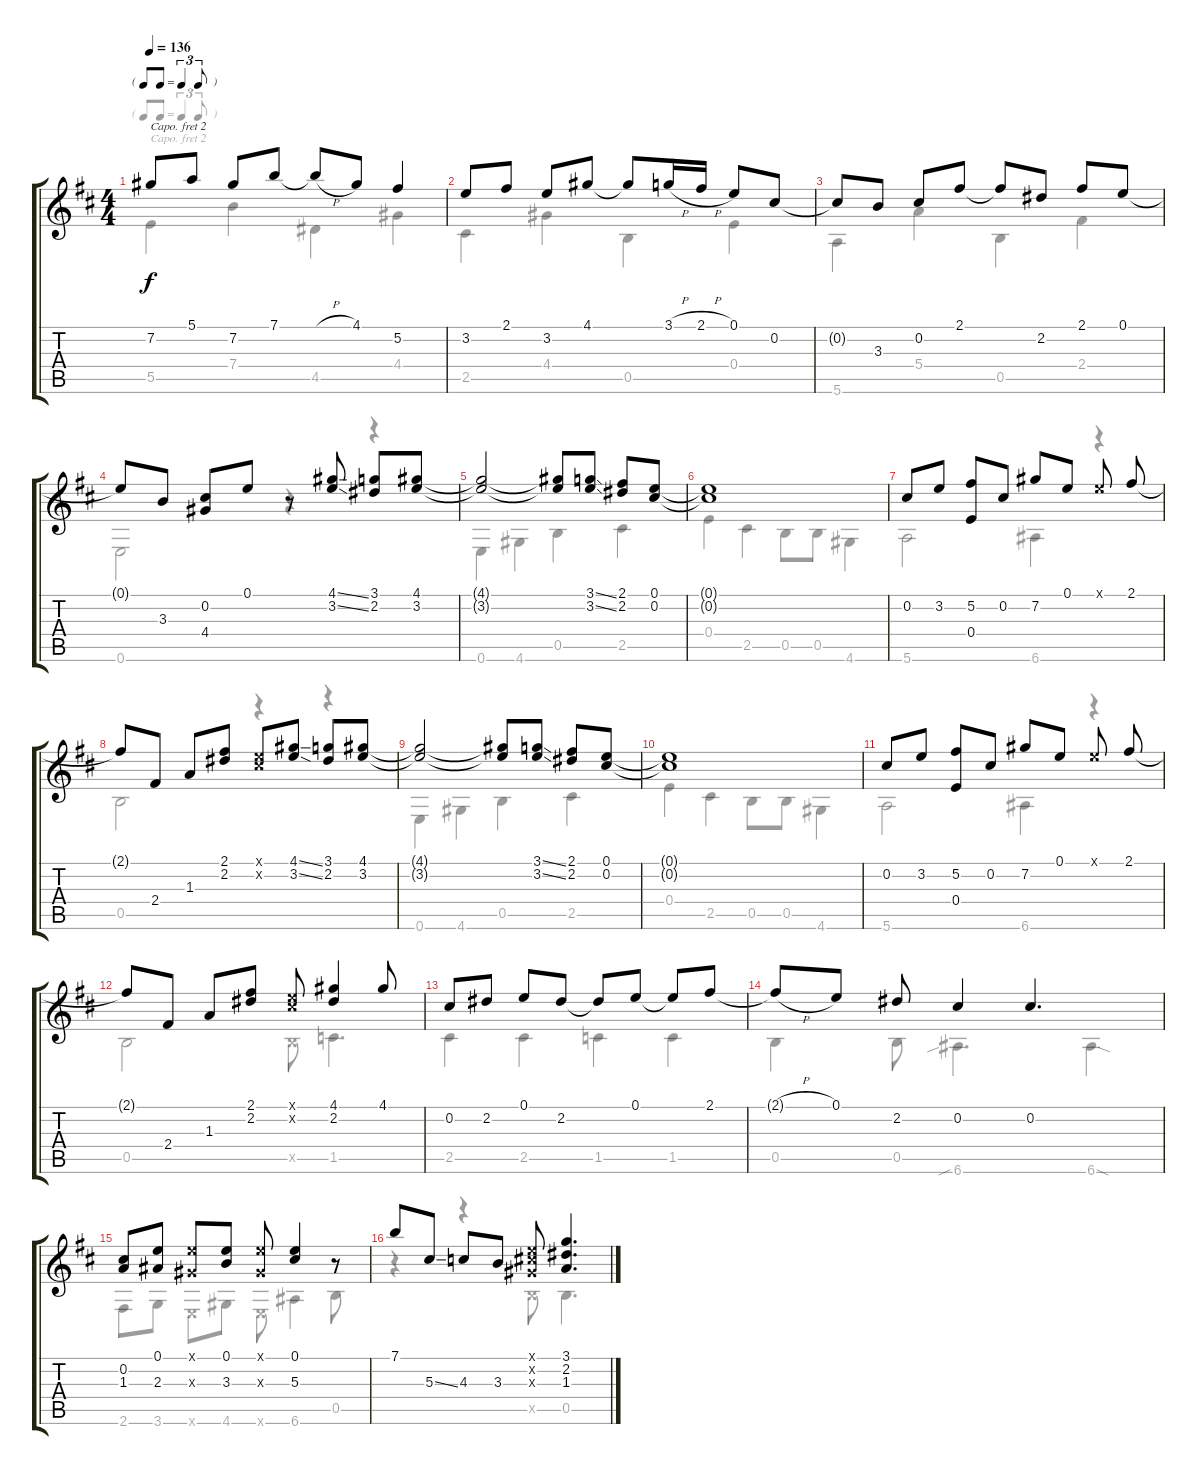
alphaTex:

\track "" {instrument acousticguitarsteel}
\staff {score tabs}
\capo 2
\tuning (D4 B3 Gb3 D3 A2 D2) {hide}
\voice
\ts (4 4)
\tf triplet8th
\tempo 136
\clef g2
\ks d
7.2.8{dy f} 5.1.8 7.2.8 7.1.8 7.1{h t}.8 4.1.8 5.2.4 |
3.2.8 2.1.8 3.2.8 4.1.8 4.1{t}.8 3.1{h}.16 2.1{h}.16 0.1.8 0.2.8 |
0.2{t}.8 3.3.8 0.2.8 2.1.8 2.1{t}.8 2.2.8 2.1.8 0.1.8 |
0.1{t}.8 3.3.8 (0.2 4.4).8 0.1.8 r.8 (4.1{ss} 3.2{ss}).8 (3.1 2.2).8 (4.1 3.2).8 |
(4.1{t} 3.2{t}).2 (4.1{t} 3.2{t}).8 (3.1{ss} 3.2{ss}).8 (2.1 2.2).8 (0.1 0.2).8 |
(0.1{t} 0.2{t}).1 |
0.2.8 3.2.8 (5.2 0.4).8 0.2.8 7.2.8 0.1.8 0.1{x}.8{beam split} 2.1.8 |
2.1{t}.8 2.4.8 1.3.8 (2.1 2.2).8 (0.1{x} 0.2{x}).8 (4.1{ss} 3.2{ss}).8 (3.1 2.2).8 (4.1 3.2).8 |
(4.1{t} 3.2{t}).2 (4.1{t} 3.2{t}).8 (3.1{ss} 3.2{ss}).8 (2.1 2.2).8 (0.1 0.2).8 |
(0.1{t} 0.2{t}).1 |
0.2.8 3.2.8 (5.2 0.4).8 0.2.8 7.2.8 0.1.8 0.1{x}.8{beam split} 2.1.8 |
2.1{t}.8 2.4.8 1.3.8 (2.1 2.2).8 (0.1{x} 0.2{x}).8 (4.1 2.2).4 4.1.8 |
0.2.8 2.2.8 0.1.8 2.2.8 2.2{t}.8 0.1.8 0.1{t}.8 2.1.8 |
2.1{h t}.8 0.1.8 2.2.8 0.2.4 0.2.4{d} |
(0.2 1.3).8 (0.1 2.3).8 (0.1{x} 0.3{x}).8 (0.1 3.3).8 (0.1{x} 0.3{x}).8 (0.1 5.3).4 r.8 |
7.1.8 5.3{ss}.8 4.3.8 3.3.8 (0.1{x} 0.2{x} 0.3{x}).8 (3.1 2.2 1.3).4{d}
\voice
\clef g2
\ottava regular
\simile none
\ks d
5.5.4{dy f} 7.4.4 4.5.4 4.4.4 |
2.5.4 4.4.4 0.5.4 0.4.4 |
5.6.4 5.4.4 0.5.4 2.4.4 |
0.6.2 r.4 r.4 |
0.6.4 4.6.4 0.5.4 2.5.4 |
0.4.4 2.5.4 0.5.8 0.5.8 4.6.4 |
5.6.2 6.6.4 r.4 |
0.5.2 r.4 r.4 |
0.6.4 4.6.4 0.5.4 2.5.4 |
0.4.4 2.5.4 0.5.8 0.5.8 4.6.4 |
5.6.2 6.6.4 r.4 |
0.5.2 0.5{x}.8 1.5.4{d} |
2.5.4 2.5.4 1.5.4 1.5.4 |
0.5.4 0.5.8 6.6{sib}.4{d} 6.6{sod}.4 |
2.6.8 3.6.8 0.6{x}.8 4.6.8 0.6{x}.8 6.6.4 0.5.8 |
r.4 r.4 0.5{x}.8 0.5.4{d}
